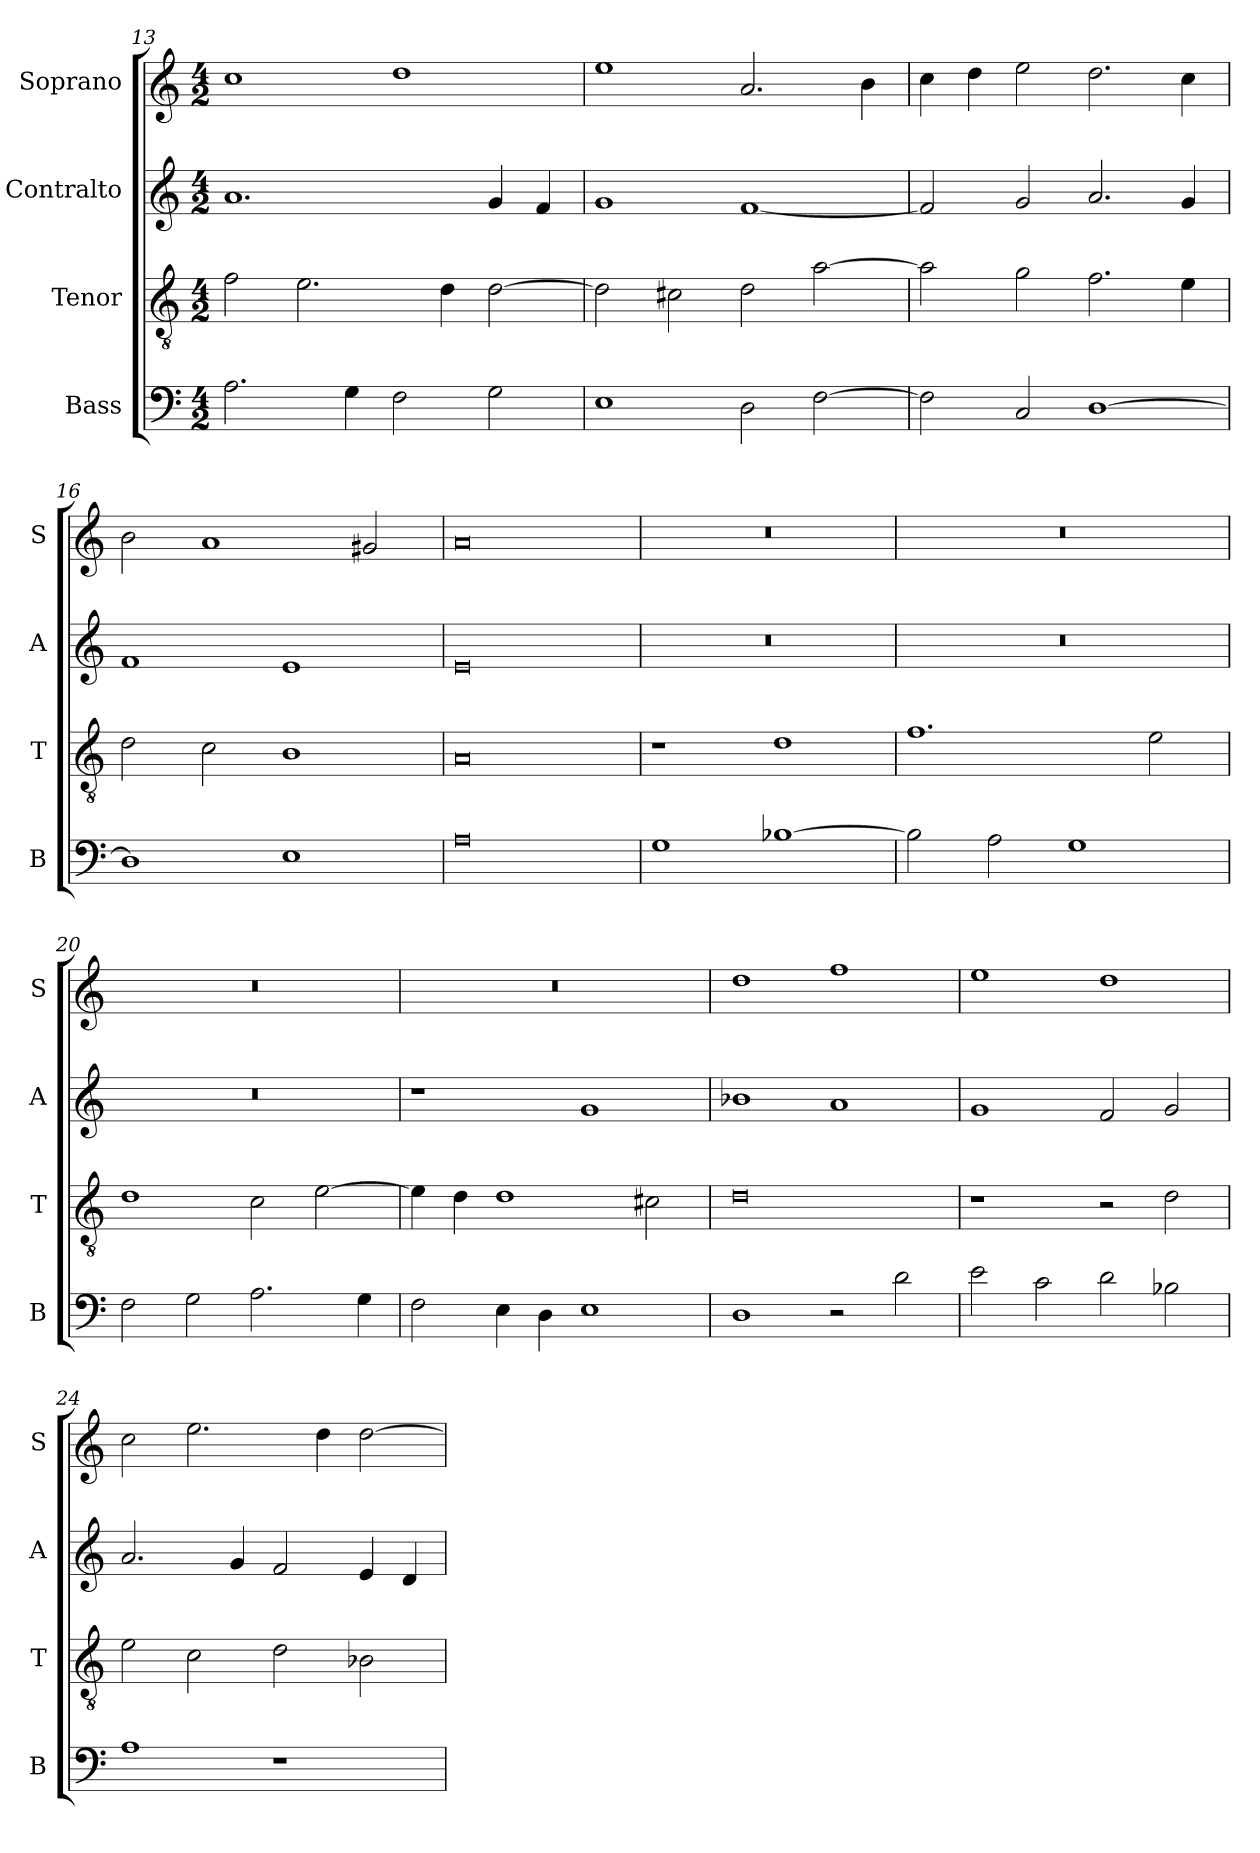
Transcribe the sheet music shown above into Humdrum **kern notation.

**kern	**kern	**kern	**kern
*part4	*part3	*part2	*part1
*staff4	*staff3	*staff2	*staff1
*I"Bass	*I"Tenor	*I"Contralto	*I"Soprano
*I'B	*I'T	*I'A	*I'S
*clefF4	*clefGv2	*clefG2	*clefG2
*k[]	*k[]	*k[]	*k[]
*A:aeo	*A:aeo	*A:aeo	*A:aeo
*M4/2	*M4/2	*M4/2	*M4/2
=13	=13	=13	=13
2.A	2f	1.a	1cc
.	2.e	.	.
4G	.	.	.
2F	.	.	1dd
.	4d	.	.
2G	[2d	4g	.
.	.	4f	.
=14	=14	=14	=14
1E	2d]	1g	1ee
.	2c#X	.	.
2D	2d	[1f	2.a
[2F	[2a	.	.
.	.	.	4b
=15	=15	=15	=15
2F]	2a]	2f]	4cc
.	.	.	4dd
2C	2g	2g	2ee
[1D	2.f	2.a	2.dd
.	4e	4g	4cc
=16	=16	=16	=16
1D]	2d	1f	2b
.	2c	.	1a
1E	1B	1e	.
.	.	.	2g#X
=17	=17	=17	=17
0A	0A	0e	0a
=18	=18	=18	=18
1G	1r	0r	0r
[1B-X	1d	.	.
=19	=19	=19	=19
2B-]	1.f	0r	0r
2A	.	.	.
1G	.	.	.
.	2e	.	.
=20	=20	=20	=20
2F	1d	0r	0r
2G	.	.	.
2.A	2c	.	.
.	[2e	.	.
4G	.	.	.
=21	=21	=21	=21
2F	4e]	1r	0r
.	4d	.	.
4E	1d	.	.
4D	.	.	.
1E	.	1g	.
.	2c#X	.	.
=22	=22	=22	=22
1D	0d	1b-X	1dd
2r	.	1a	1ff
2d	.	.	.
=23	=23	=23	=23
2e	1r	1g	1ee
2c	.	.	.
2d	2r	2f	1dd
2B-X	2d	2g	.
=24	=24	=24	=24
1A	2e	2.a	2cc
.	2c	.	2.ee
.	.	4g	.
1r	2d	2f	.
.	.	.	4dd
.	2B-X	4e	[2dd
.	.	4d	.
=	=	=	=
*-	*-	*-	*-
